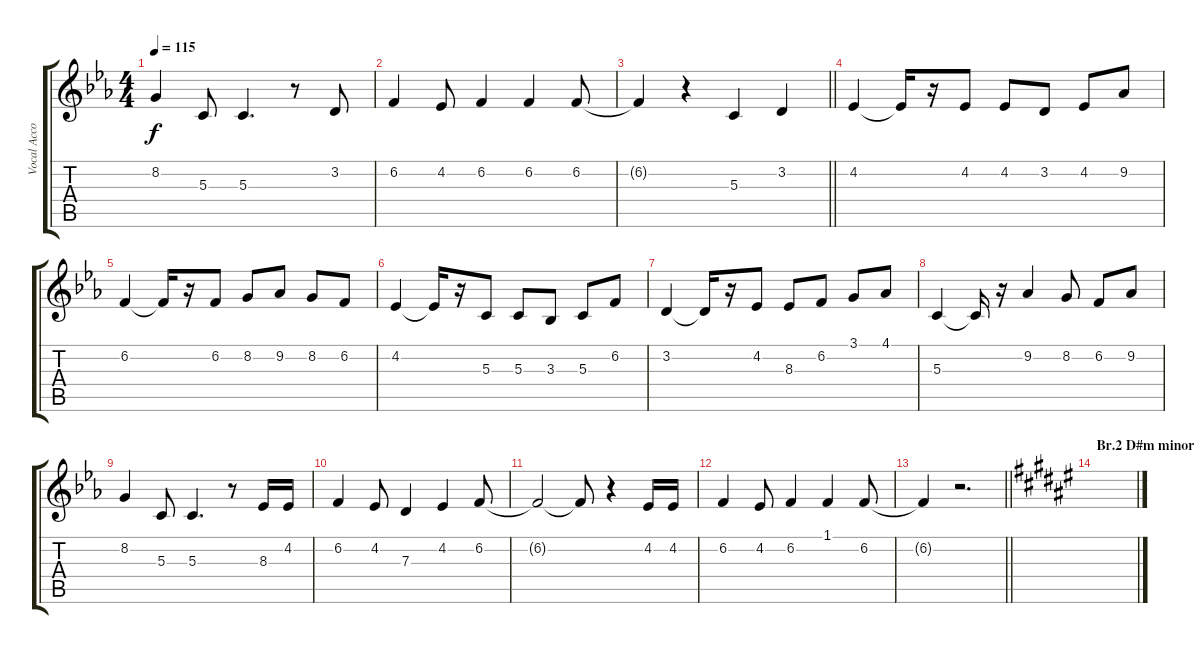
\track ("Vocal Accomp." "Vocal Acco") {instrument choiraahs}
\staff {score tabs}
\tuning (E4 B3 G3 D3 A2 E2) {hide}
\ts (4 4)
\tempo 115
\clef g2
\ks eb
8.2.4{dy f} 5.3.8 5.3.4{d} r.8 3.2.8 |
6.2.4 4.2.8 6.2.4 6.2.4 6.2.8 |
\barLineRight lightlight
6.2{t}.4 r.4 5.3.4 3.2.4 |
4.2.4 4.2{t}.16 r.16 4.2.8 4.2.8 3.2.8 4.2.8 9.2.8 |
6.2.4 6.2{t}.16 r.16 6.2.8 8.2.8 9.2.8 8.2.8 6.2.8 |
4.2.4 4.2{t}.16 r.16 5.3.8 5.3.8 3.3.8 5.3.8 6.2.8 |
3.2.4 3.2{t}.16 r.16 4.2.8 8.3.8 6.2.8 3.1.8 4.1.8 |
5.3.4 5.3{t}.16 r.16 9.2.4 8.2.8 6.2.8 9.2.8 |
8.2.4 5.3.8 5.3.4{d} r.8 8.3.16 4.2.16 |
6.2.4 4.2.8 7.3.4 4.2.4 6.2.8 |
6.2{t}.2 6.2{t}.8 r.4 4.2.16 4.2.16 |
6.2.4 4.2.8 6.2.4 1.1.4 6.2.8 |
\barLineRight lightlight
6.2{t}.4 r.2{d} |
\section ("" "Br.2 D#m minor")
\ks d#minor
